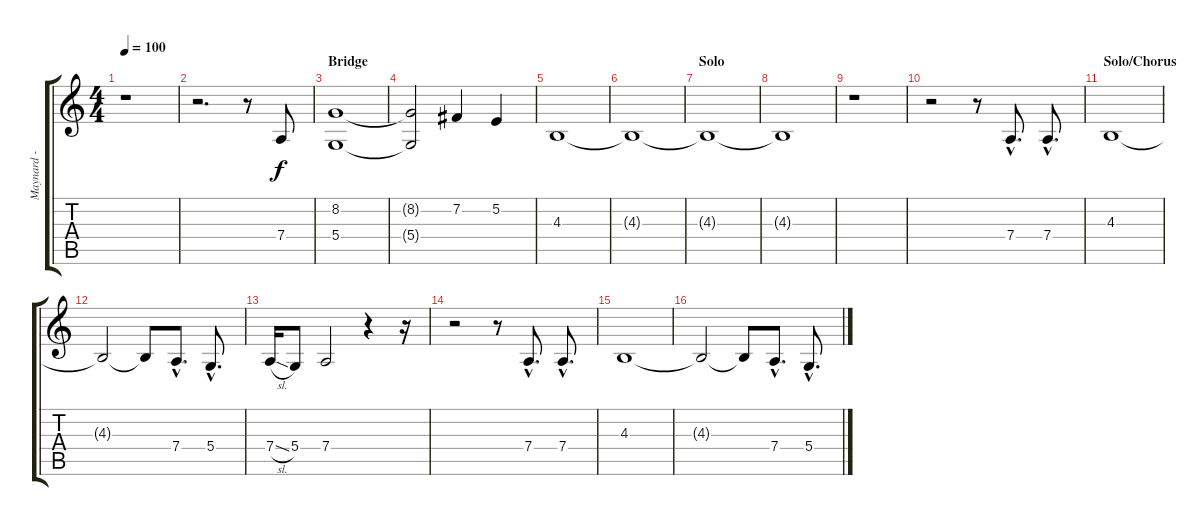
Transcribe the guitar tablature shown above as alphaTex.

\track ("Maynard - Vocals" "Maynard - ") {instrument altosax}
\staff {score tabs}
\tuning (E4 B3 G3 D3 A2 E2) {hide}
\ts (4 4)
\tempo 100
\clef g2
\ks c
r.1{dy f} |
r.2{d} r.8 7.4.8 |
\section ("" "Bridge")
(8.2 5.4).1 |
(8.2{t} 5.4{t}).2 7.2.4 5.2.4 |
4.3.1 |
4.3{t}.1{volume 0} |
\section ("" "Solo")
4.3{t}.1 |
4.3{t}.1 |
r.1{volume 16} |
r.2 r.8 7.4{hac}.8{d} 7.4{hac}.8{d} |
\section ("" "Solo/Chorus")
4.3.1 |
4.3{t}.2 4.3{t}.8 7.4{hac}.8{d} 5.4{hac}.8{d} |
7.4{sl}.16 5.4.8 7.4.2 r.4 r.16 |
r.2 r.8 7.4{hac}.8{d} 7.4{hac}.8{d} |
4.3.1 |
4.3{t}.2 4.3{t}.8 7.4{hac}.8{d} 5.4{hac}.8{d}
